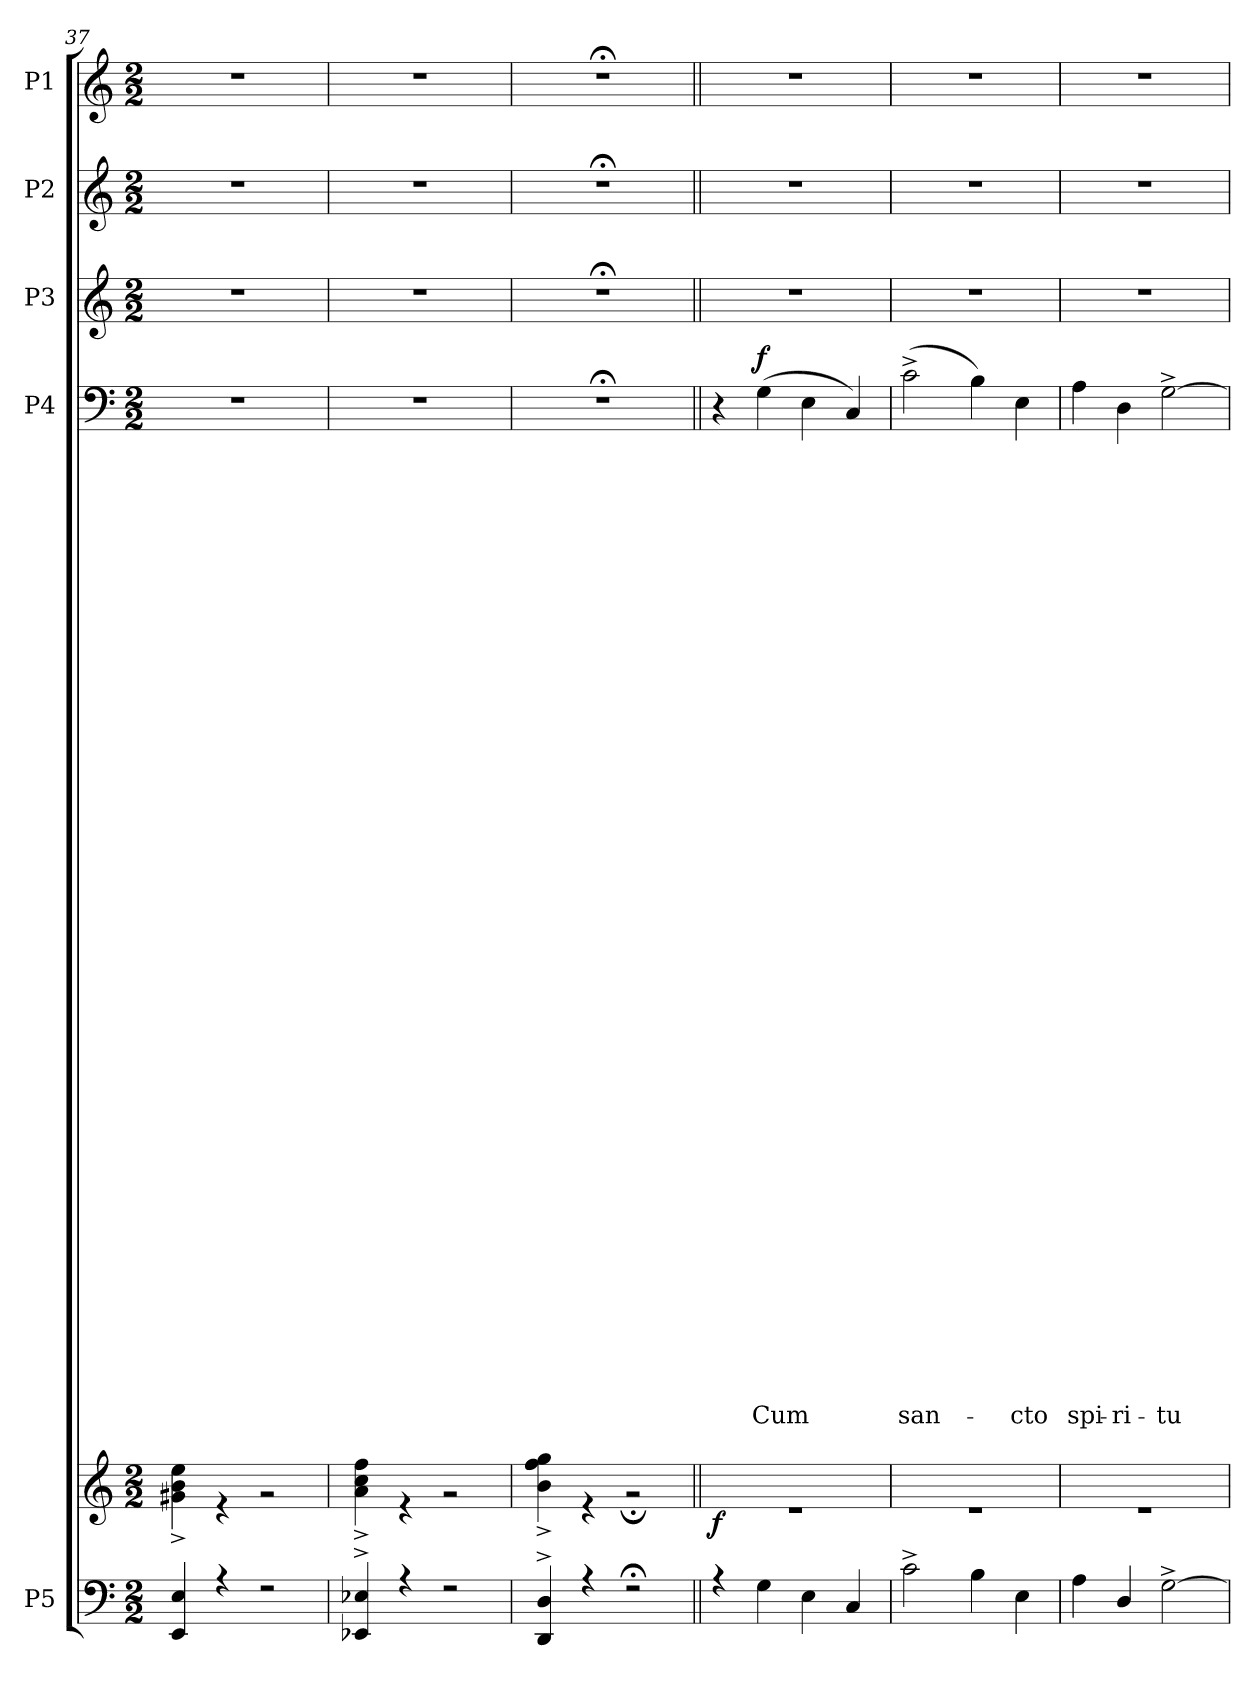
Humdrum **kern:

**kern	**kern	**dynam	**kern	**text	**text	**text	**text	**text	**text	**text	**text	**text	**text	**text	**text	**text	**text	**text	**text	**text	**text	**text	**text	**text	**text	**text	**text	**text	**text	**text	**text	**text	**text	**text	**text	**text	**text	**text	**text	**text	**text	**text	**text	**text	**dynam	**kern	**kern	**kern
*part5	*part5	*part5	*part4	*part4	*part4	*part4	*part4	*part4	*part4	*part4	*part4	*part4	*part4	*part4	*part4	*part4	*part4	*part4	*part4	*part4	*part4	*part4	*part4	*part4	*part4	*part4	*part4	*part4	*part4	*part4	*part4	*part4	*part4	*part4	*part4	*part4	*part4	*part4	*part4	*part4	*part4	*part4	*part4	*part4	*part4	*part3	*part2	*part1
*staff6	*staff5	*staff5/6	*staff4	*staff4	*staff4	*staff4	*staff4	*staff4	*staff4	*staff4	*staff4	*staff4	*staff4	*staff4	*staff4	*staff4	*staff4	*staff4	*staff4	*staff4	*staff4	*staff4	*staff4	*staff4	*staff4	*staff4	*staff4	*staff4	*staff4	*staff4	*staff4	*staff4	*staff4	*staff4	*staff4	*staff4	*staff4	*staff4	*staff4	*staff4	*staff4	*staff4	*staff4	*staff4	*staff4	*staff3	*staff2	*staff1
*I"P5	*	*	*I"P4	*	*	*	*	*	*	*	*	*	*	*	*	*	*	*	*	*	*	*	*	*	*	*	*	*	*	*	*	*	*	*	*	*	*	*	*	*	*	*	*	*	*	*I"P3	*I"P2	*I"P1
*clefF4	*clefG2	*	*clefF4	*	*	*	*	*	*	*	*	*	*	*	*	*	*	*	*	*	*	*	*	*	*	*	*	*	*	*	*	*	*	*	*	*	*	*	*	*	*	*	*	*	*	*clefG2	*clefG2	*clefG2
*	*	*	*	*	*	*	*	*	*	*	*	*	*	*	*	*	*	*	*	*	*	*	*	*	*	*	*	*	*	*	*	*	*	*	*	*	*	*	*	*	*	*	*	*	*	*ITrd7c12	*	*
*k[]	*k[]	*	*k[]	*	*	*	*	*	*	*	*	*	*	*	*	*	*	*	*	*	*	*	*	*	*	*	*	*	*	*	*	*	*	*	*	*	*	*	*	*	*	*	*	*	*	*k[]	*k[]	*k[]
*C:	*C:	*	*C:	*	*	*	*	*	*	*	*	*	*	*	*	*	*	*	*	*	*	*	*	*	*	*	*	*	*	*	*	*	*	*	*	*	*	*	*	*	*	*	*	*	*	*C:	*C:	*C:
*M2/2	*M2/2	*	*M2/2	*	*	*	*	*	*	*	*	*	*	*	*	*	*	*	*	*	*	*	*	*	*	*	*	*	*	*	*	*	*	*	*	*	*	*	*	*	*	*	*	*	*	*M2/2	*M2/2	*M2/2
=37	=37	=37	=37	=37	=37	=37	=37	=37	=37	=37	=37	=37	=37	=37	=37	=37	=37	=37	=37	=37	=37	=37	=37	=37	=37	=37	=37	=37	=37	=37	=37	=37	=37	=37	=37	=37	=37	=37	=37	=37	=37	=37	=37	=37	=37	=37	=37	=37
*^	*^	*	*	*	*	*	*	*	*	*	*	*	*	*	*	*	*	*	*	*	*	*	*	*	*	*	*	*	*	*	*	*	*	*	*	*	*	*	*	*	*	*	*	*	*	*	*	*
4EE/ 4E/	1ryy	1ryy	4g#X\^> 4b\^> 4ee\^>	.	1r	.	.	.	.	.	.	.	.	.	.	.	.	.	.	.	.	.	.	.	.	.	.	.	.	.	.	.	.	.	.	.	.	.	.	.	.	.	.	.	.	.	.	1r	1r	1r
4r	.	.	4r	.	.	.	.	.	.	.	.	.	.	.	.	.	.	.	.	.	.	.	.	.	.	.	.	.	.	.	.	.	.	.	.	.	.	.	.	.	.	.	.	.	.	.	.	.	.	.
2r	.	.	2r	.	.	.	.	.	.	.	.	.	.	.	.	.	.	.	.	.	.	.	.	.	.	.	.	.	.	.	.	.	.	.	.	.	.	.	.	.	.	.	.	.	.	.	.	.	.	.
=38	=38	=38	=38	=38	=38	=38	=38	=38	=38	=38	=38	=38	=38	=38	=38	=38	=38	=38	=38	=38	=38	=38	=38	=38	=38	=38	=38	=38	=38	=38	=38	=38	=38	=38	=38	=38	=38	=38	=38	=38	=38	=38	=38	=38	=38	=38	=38	=38	=38	=38
4EE-i/^< 4E-i/^<	1ryy	1ryy	4a\^> 4cc\^> 4ff\^>	.	1r	.	.	.	.	.	.	.	.	.	.	.	.	.	.	.	.	.	.	.	.	.	.	.	.	.	.	.	.	.	.	.	.	.	.	.	.	.	.	.	.	.	.	1r	1r	1r
4r	.	.	4r	.	.	.	.	.	.	.	.	.	.	.	.	.	.	.	.	.	.	.	.	.	.	.	.	.	.	.	.	.	.	.	.	.	.	.	.	.	.	.	.	.	.	.	.	.	.	.
2r	.	.	2r	.	.	.	.	.	.	.	.	.	.	.	.	.	.	.	.	.	.	.	.	.	.	.	.	.	.	.	.	.	.	.	.	.	.	.	.	.	.	.	.	.	.	.	.	.	.	.
=39	=39	=39	=39	=39	=39	=39	=39	=39	=39	=39	=39	=39	=39	=39	=39	=39	=39	=39	=39	=39	=39	=39	=39	=39	=39	=39	=39	=39	=39	=39	=39	=39	=39	=39	=39	=39	=39	=39	=39	=39	=39	=39	=39	=39	=39	=39	=39	=39	=39	=39
4DD/^< 4D/^<	1ryy	1ryy	4b\^> 4ff\^> 4gg\^>	.	1r;<	.	.	.	.	.	.	.	.	.	.	.	.	.	.	.	.	.	.	.	.	.	.	.	.	.	.	.	.	.	.	.	.	.	.	.	.	.	.	.	.	.	.	1r;<	1r;<	1r;<
4r	.	.	4r	.	.	.	.	.	.	.	.	.	.	.	.	.	.	.	.	.	.	.	.	.	.	.	.	.	.	.	.	.	.	.	.	.	.	.	.	.	.	.	.	.	.	.	.	.	.	.
2r;<	.	.	2r;<	.	.	.	.	.	.	.	.	.	.	.	.	.	.	.	.	.	.	.	.	.	.	.	.	.	.	.	.	.	.	.	.	.	.	.	.	.	.	.	.	.	.	.	.	.	.	.
=40||	=40||	=40||	=40||	=40||	=40||	=40||	=40||	=40||	=40||	=40||	=40||	=40||	=40||	=40||	=40||	=40||	=40||	=40||	=40||	=40||	=40||	=40||	=40||	=40||	=40||	=40||	=40||	=40||	=40||	=40||	=40||	=40||	=40||	=40||	=40||	=40||	=40||	=40||	=40||	=40||	=40||	=40||	=40||	=40||	=40||	=40||	=40||	=40||	=40||	=40||
!	!	!	!	!LO:DY:b	!	!	!	!	!	!	!	!	!	!	!	!	!	!	!	!	!	!	!	!	!	!	!	!	!	!	!	!	!	!	!	!	!	!	!	!	!	!	!	!	!	!	!	!	!	!
4r	1ryy	1ryy	1r	f	4r	.	.	.	.	.	.	.	.	.	.	.	.	.	.	.	.	.	.	.	.	.	.	.	.	.	.	.	.	.	.	.	.	.	.	.	.	.	.	.	.	.	.	1r	1r	1r
*	*	*MM180	*	*	*MM180	*	*	*	*	*	*	*	*	*	*	*	*	*	*	*	*	*	*	*	*	*	*	*	*	*	*	*	*	*	*	*	*	*	*	*	*	*	*	*	*	*	*	*	*	*
!	!	!	!	!	!	!	!	!	!	!	!	!	!	!	!	!	!	!	!	!	!	!	!	!	!	!	!	!	!	!	!	!	!	!	!	!	!	!	!	!	!	!	!	!	!	!LO:LY:b	!LO:DY:a	!	!	!
4G\	.	.	.	.	(>4G\	.	.	.	.	.	.	.	.	.	.	.	.	.	.	.	.	.	.	.	.	.	.	.	.	.	.	.	.	.	.	.	.	.	.	.	.	.	.	.	.	Cum	f	.	.	.
4E\	.	.	.	.	4E\	.	.	.	.	.	.	.	.	.	.	.	.	.	.	.	.	.	.	.	.	.	.	.	.	.	.	.	.	.	.	.	.	.	.	.	.	.	.	.	.	.	.	.	.	.
4C/	.	.	.	.	4C/)	.	.	.	.	.	.	.	.	.	.	.	.	.	.	.	.	.	.	.	.	.	.	.	.	.	.	.	.	.	.	.	.	.	.	.	.	.	.	.	.	.	.	.	.	.
*	*	*MM180	*	*	*	*	*	*	*	*	*	*	*	*	*	*	*	*	*	*	*	*	*	*	*	*	*	*	*	*	*	*	*	*	*	*	*	*	*	*	*	*	*	*	*	*	*	*MM180	*MM180	*MM180
=41	=41	=41	=41	=41	=41	=41	=41	=41	=41	=41	=41	=41	=41	=41	=41	=41	=41	=41	=41	=41	=41	=41	=41	=41	=41	=41	=41	=41	=41	=41	=41	=41	=41	=41	=41	=41	=41	=41	=41	=41	=41	=41	=41	=41	=41	=41	=41	=41	=41	=41
!	!	!	!	!	!	!	!	!	!	!	!	!	!	!	!	!	!	!	!	!	!	!	!	!	!	!	!	!	!	!	!	!	!	!	!	!	!	!	!	!	!	!	!	!	!	!LO:LY:b	!	!	!	!
2c^>\	1ryy	1ryy	1r	.	(>2c^>\	.	.	.	.	.	.	.	.	.	.	.	.	.	.	.	.	.	.	.	.	.	.	.	.	.	.	.	.	.	.	.	.	.	.	.	.	.	.	.	.	san-	.	1r	1r	1r
4B\	.	.	.	.	4B\)	.	.	.	.	.	.	.	.	.	.	.	.	.	.	.	.	.	.	.	.	.	.	.	.	.	.	.	.	.	.	.	.	.	.	.	.	.	.	.	.	.	.	.	.	.
!	!	!	!	!	!	!	!	!	!	!	!	!	!	!	!	!	!	!	!	!	!	!	!	!	!	!	!	!	!	!	!	!	!	!	!	!	!	!	!	!	!	!	!	!	!	!LO:LY:b	!	!	!	!
4E\	.	.	.	.	4E\	.	.	.	.	.	.	.	.	.	.	.	.	.	.	.	.	.	.	.	.	.	.	.	.	.	.	.	.	.	.	.	.	.	.	.	.	.	.	.	.	-cto	.	.	.	.
!!LO:PB:g=z
=42	=42	=42	=42	=42	=42	=42	=42	=42	=42	=42	=42	=42	=42	=42	=42	=42	=42	=42	=42	=42	=42	=42	=42	=42	=42	=42	=42	=42	=42	=42	=42	=42	=42	=42	=42	=42	=42	=42	=42	=42	=42	=42	=42	=42	=42	=42	=42	=42	=42	=42
!	!	!	!	!	!	!	!	!	!	!	!	!	!	!	!	!	!	!	!	!	!	!	!	!	!	!	!	!	!	!	!	!	!	!	!	!	!	!	!	!	!	!	!	!	!	!LO:LY:b	!	!	!	!
4A\	1ryy	1ryy	1r	.	4A\	.	.	.	.	.	.	.	.	.	.	.	.	.	.	.	.	.	.	.	.	.	.	.	.	.	.	.	.	.	.	.	.	.	.	.	.	.	.	.	.	spi-	.	1r	1r	1r
!	!	!	!	!	!	!	!	!	!	!	!	!	!	!	!	!	!	!	!	!	!	!	!	!	!	!	!	!	!	!	!	!	!	!	!	!	!	!	!	!	!	!	!	!	!	!LO:LY:b	!	!	!	!
4D/	.	.	.	.	4D\	.	.	.	.	.	.	.	.	.	.	.	.	.	.	.	.	.	.	.	.	.	.	.	.	.	.	.	.	.	.	.	.	.	.	.	.	.	.	.	.	-ri-	.	.	.	.
!	!	!	!	!	!	!	!	!	!	!	!	!	!	!	!	!	!	!	!	!	!	!	!	!	!	!	!	!	!	!	!	!	!	!	!	!	!	!	!	!	!	!	!	!	!	!LO:LY:b	!	!	!	!
[>2G^>\	.	.	.	.	[>2G^>\	.	.	.	.	.	.	.	.	.	.	.	.	.	.	.	.	.	.	.	.	.	.	.	.	.	.	.	.	.	.	.	.	.	.	.	.	.	.	.	.	-tu	.	.	.	.
*v	*v	*	*	*	*	*	*	*	*	*	*	*	*	*	*	*	*	*	*	*	*	*	*	*	*	*	*	*	*	*	*	*	*	*	*	*	*	*	*	*	*	*	*	*	*	*	*	*	*	*
*	*v	*v	*	*	*	*	*	*	*	*	*	*	*	*	*	*	*	*	*	*	*	*	*	*	*	*	*	*	*	*	*	*	*	*	*	*	*	*	*	*	*	*	*	*	*	*	*	*	*
=	=	=	=	=	=	=	=	=	=	=	=	=	=	=	=	=	=	=	=	=	=	=	=	=	=	=	=	=	=	=	=	=	=	=	=	=	=	=	=	=	=	=	=	=	=	=	=	=
*-	*-	*-	*-	*-	*-	*-	*-	*-	*-	*-	*-	*-	*-	*-	*-	*-	*-	*-	*-	*-	*-	*-	*-	*-	*-	*-	*-	*-	*-	*-	*-	*-	*-	*-	*-	*-	*-	*-	*-	*-	*-	*-	*-	*-	*-	*-	*-	*-
